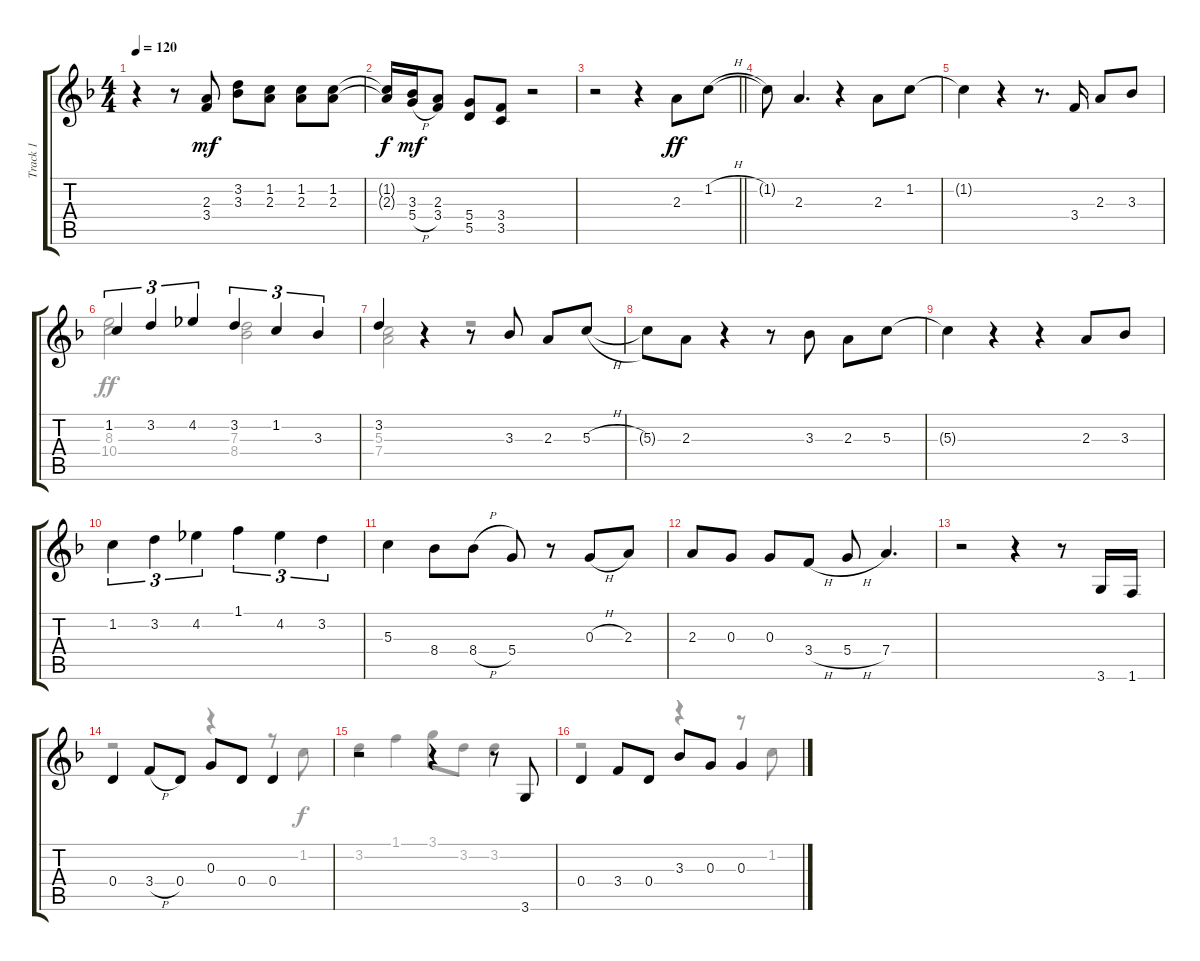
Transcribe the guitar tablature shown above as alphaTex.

\track ("Track 1" "Track 1") {instrument electricguitarjazz}
\staff {score tabs}
\tuning (E4 B3 G3 D3 A2 E2) {hide}
\voice
\ts (4 4)
\tempo 120
\clef g2
\ks f
r.4{dy mf} r.8 (2.3 3.4).8 (3.2 3.3).8 (1.2 2.3).8 (1.2 2.3).8 (1.2 2.3).8 |
(1.2{t} 2.3{t}).16{dy f} (3.3 5.4{h}).16{dy mf} (2.3 3.4).8 (5.4 5.5).8 (3.4 3.5).8 r.2 |
\barLineRight lightlight
r.2 r.4 2.3.8{dy ff} 1.2{h}.8 |
1.2{t}.8 2.3.4{d} r.4 2.3.8 1.2.8 |
1.2{t}.4 r.4 r.8{d} 3.4.16 2.3.8 3.3.8 |
1.2.4{tu (3 2)} 3.2.4{tu (3 2)} 4.2.4{tu (3 2)} 3.2.4{tu (3 2)} 1.2.4{tu (3 2)} 3.3.4{tu (3 2)} |
3.2.4 r.4 r.8 3.3.8 2.3.8 5.3{h}.8 |
5.3{t}.8 2.3.8 r.4 r.8 3.3.8 2.3.8 5.3.8 |
5.3{t}.4 r.4 r.4 2.3.8 3.3.8 |
1.2.4{tu (3 2)} 3.2.4{tu (3 2)} 4.2.4{tu (3 2)} 1.1.4{tu (3 2)} 4.2.4{tu (3 2)} 3.2.4{tu (3 2)} |
5.3.4 8.4.8 8.4{h}.8 5.4.8 r.8 0.3{h}.8 2.3.8 |
2.3.8 0.3.8 0.3.8 3.4{h}.8 5.4{h}.8 7.4.4{d} |
r.2 r.4 r.8 3.6.16 1.6.16 |
0.4.4 3.4{h}.8 0.4.8 0.3.8 0.4.8 0.4.4 |
r.2 r.4 r.8 3.6.8 |
0.4.4 3.4.8 0.4.8 3.3.8 0.3.8 0.3.4
\voice
\clef g2
\ottava regular
\simile none
\ks f
|
|
\barLineRight lightlight
|
|
|
(8.3 10.4).2 (7.3 8.4).2 |
(5.3 7.4).2 r.2 |
|
|
|
|
|
|
r.2 r.4 r.8 1.2.8{dy f} |
3.2.4 1.1.4 3.1.8 3.2.8 3.2.4 |
r.2 r.4 r.8 1.2.8
